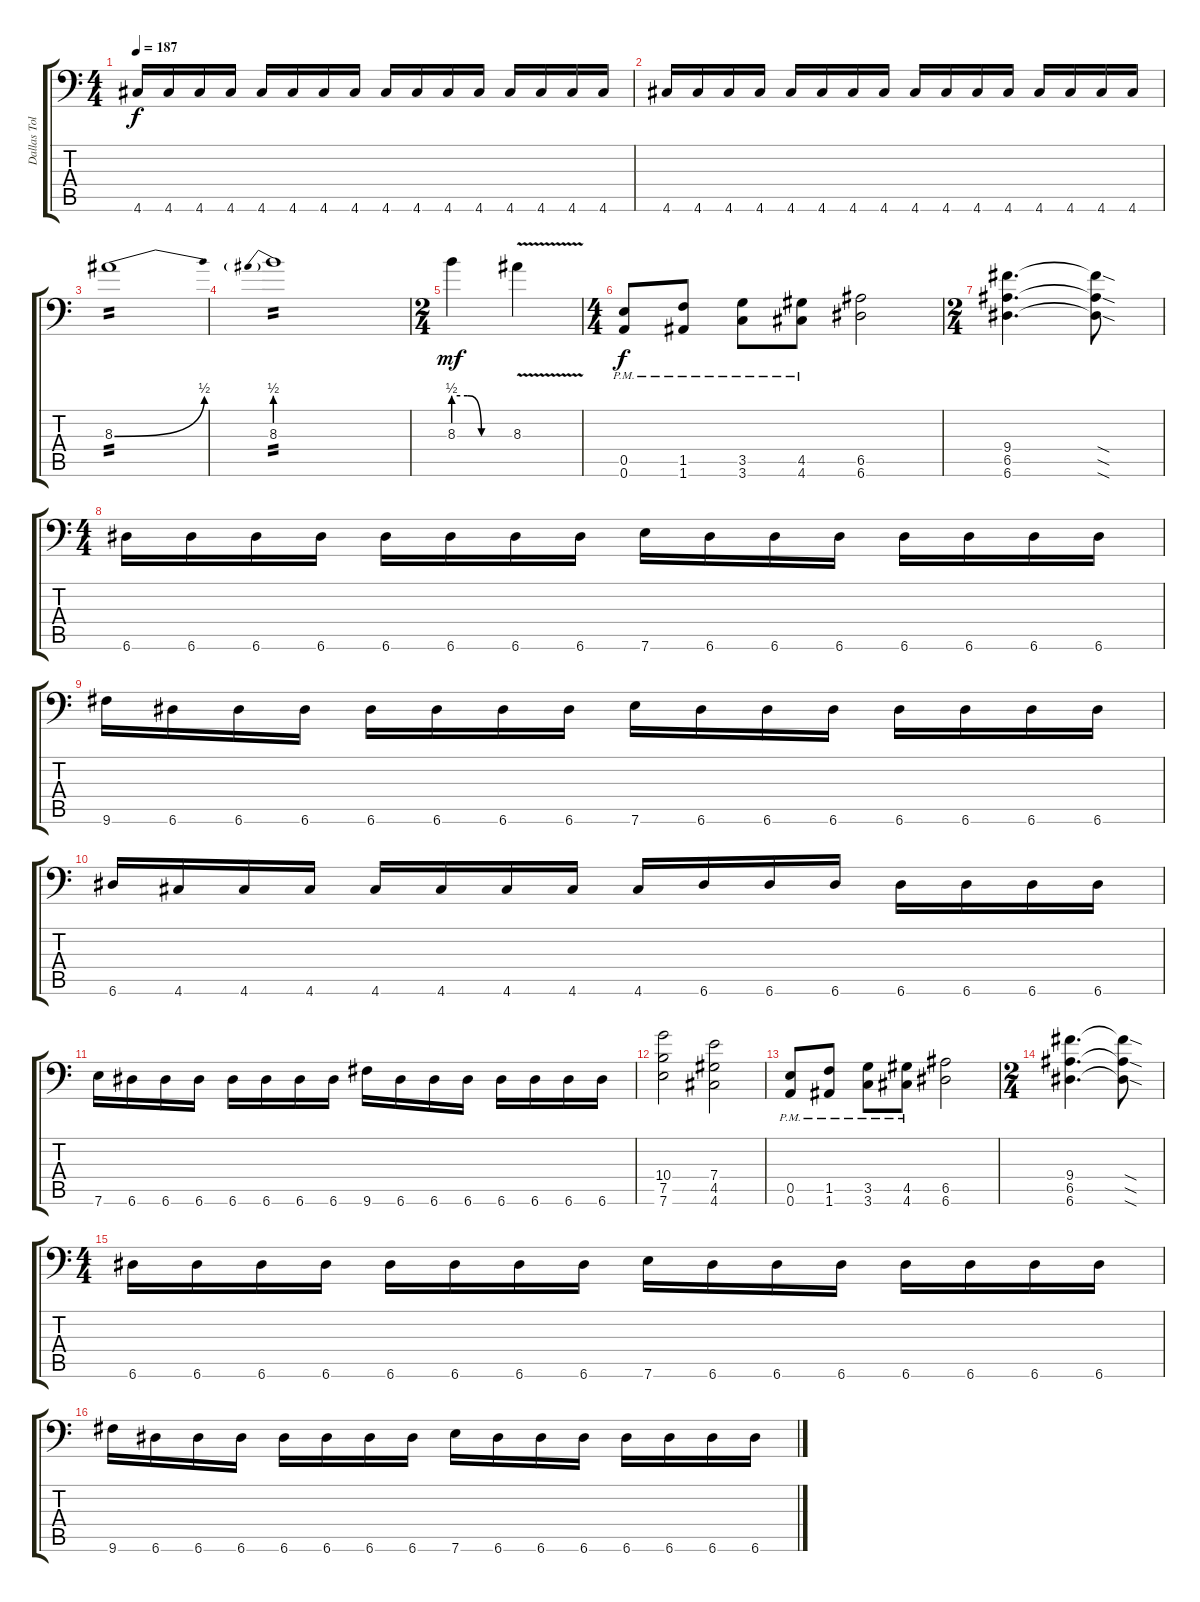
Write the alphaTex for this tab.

\track ("Dallas Toler-Wade" "Dallas Tol") {instrument distortionguitar}
\staff {score tabs}
\tuning (B3 Gb3 D3 A2 E2 A1) {hide}
\ts (4 4)
\tempo 187
\clef f4
\ks c
4.6.16{dy f} 4.6.16 4.6.16 4.6.16 4.6.16 4.6.16 4.6.16 4.6.16 4.6.16 4.6.16 4.6.16 4.6.16 4.6.16 4.6.16 4.6.16 4.6.16 |
4.6.16 4.6.16 4.6.16 4.6.16 4.6.16 4.6.16 4.6.16 4.6.16 4.6.16 4.6.16 4.6.16 4.6.16 4.6.16 4.6.16 4.6.16 4.6.16 |
8.3{be (bend 0 0 60 2)}.1{tp 2} |
8.3{be (prebend 0 2 60 2)}.1{tp 2} |
\ts (2 4)
8.3{be (custom 0 2 15 2 30 0 60 0)}.4{dy mf} 8.3{v}.4 |
\ts (4 4)
(0.5{pm} 0.6{pm}).8{dy f} (1.5{pm} 1.6{pm}).8 (3.5{pm} 3.6{pm}).8 (4.5{pm} 4.6{pm}).8 (6.5 6.6).2 |
\ts (2 4)
(9.4 6.5 6.6).4{d} (9.4{sod t} 6.5{sod t} 6.6{sod t}).8 |
\ts (4 4)
6.6.16 6.6.16 6.6.16 6.6.16 6.6.16 6.6.16 6.6.16 6.6.16 7.6.16 6.6.16 6.6.16 6.6.16 6.6.16 6.6.16 6.6.16 6.6.16 |
9.6.16 6.6.16 6.6.16 6.6.16 6.6.16 6.6.16 6.6.16 6.6.16 7.6.16 6.6.16 6.6.16 6.6.16 6.6.16 6.6.16 6.6.16 6.6.16 |
6.6.16 4.6.16 4.6.16 4.6.16 4.6.16 4.6.16 4.6.16 4.6.16 4.6.16 6.6.16 6.6.16 6.6.16 6.6.16 6.6.16 6.6.16 6.6.16 |
7.6.16 6.6.16 6.6.16 6.6.16 6.6.16 6.6.16 6.6.16 6.6.16 9.6.16 6.6.16 6.6.16 6.6.16 6.6.16 6.6.16 6.6.16 6.6.16 |
(10.4 7.5 7.6).2 (7.4 4.5 4.6).2 |
(0.5{pm} 0.6{pm}).8 (1.5{pm} 1.6{pm}).8 (3.5{pm} 3.6{pm}).8 (4.5{pm} 4.6{pm}).8 (6.5 6.6).2 |
\ts (2 4)
(9.4 6.5 6.6).4{d} (9.4{sod t} 6.5{sod t} 6.6{sod t}).8 |
\ts (4 4)
6.6.16 6.6.16 6.6.16 6.6.16 6.6.16 6.6.16 6.6.16 6.6.16 7.6.16 6.6.16 6.6.16 6.6.16 6.6.16 6.6.16 6.6.16 6.6.16 |
9.6.16 6.6.16 6.6.16 6.6.16 6.6.16 6.6.16 6.6.16 6.6.16 7.6.16 6.6.16 6.6.16 6.6.16 6.6.16 6.6.16 6.6.16 6.6.16
